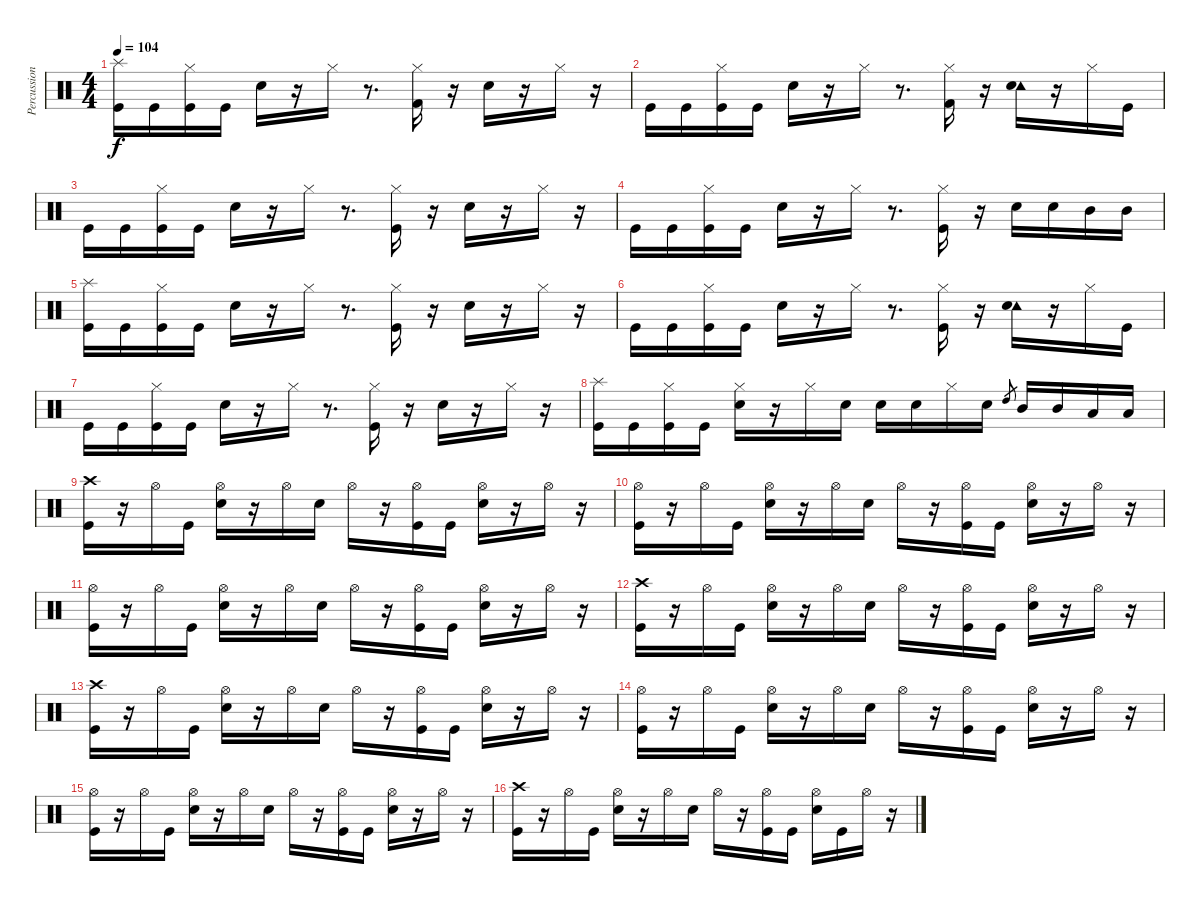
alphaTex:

\track ("Percussions" "Percussion") {instrument percussion}
\staff {score}
\articulation defaults
\ts (4 4)
\tempo 104
\clef neutral
\ks c
("Splash (hit)" "Kick (hit)").16{dy f} "Kick (hit)".16 ("Hi-Hat (closed)" "Kick (hit)").16 "Kick (hit)".16 "Electric Snare (hit)".16 r.16 "Hi-Hat (closed)".16 r.8{d} ("Hi-Hat (closed)" "Kick (hit) 2").16 r.16 "Electric Snare (hit)".16 r.16 "Hi-Hat (closed)".16 r.16 |
"Kick (hit)".16 "Kick (hit)".16 ("Hi-Hat (closed)" "Kick (hit)").16 "Kick (hit)".16 "Electric Snare (hit)".16 r.16 "Hi-Hat (closed)".16 r.8{d} ("Hi-Hat (closed)" "Kick (hit) 2").16 r.16 ("Tambourine (hit)" "Electric Snare (hit)").16 r.16 "Hi-Hat (closed)".16 "Kick (hit)".16 |
"Kick (hit)".16 "Kick (hit)".16 ("Hi-Hat (closed)" "Kick (hit)").16 "Kick (hit)".16 "Electric Snare (hit)".16 r.16 "Hi-Hat (closed)".16 r.8{d} ("Hi-Hat (closed)" "Kick (hit)").16 r.16 "Electric Snare (hit)".16 r.16 "Hi-Hat (closed)".16 r.16 |
"Kick (hit)".16 "Kick (hit)".16 ("Hi-Hat (closed)" "Kick (hit)").16 "Kick (hit)".16 "Electric Snare (hit)".16 r.16 "Hi-Hat (closed)".16 r.8{d} ("Hi-Hat (closed)" "Kick (hit)").16 r.16 "Electric Snare (hit)".16 "Electric Snare (hit)".16 "Mid Tom (hit)".16 "Mid Tom (hit)".16 |
("Splash (hit)" "Kick (hit)").16 "Kick (hit)".16 ("Hi-Hat (closed)" "Kick (hit)").16 "Kick (hit)".16 "Electric Snare (hit)".16 r.16 "Hi-Hat (closed)".16 r.8{d} ("Hi-Hat (closed)" "Kick (hit)").16 r.16 "Electric Snare (hit)".16 r.16 "Hi-Hat (closed)".16 r.16 |
"Kick (hit)".16 "Kick (hit)".16 ("Hi-Hat (closed)" "Kick (hit)").16 "Kick (hit)".16 "Electric Snare (hit)".16 r.16 "Hi-Hat (closed)".16 r.8{d} ("Hi-Hat (closed)" "Kick (hit)").16 r.16 ("Tambourine (hit)" "Electric Snare (hit)").16 r.16 "Hi-Hat (closed)".16 "Kick (hit)".16 |
"Kick (hit)".16 "Kick (hit)".16 ("Hi-Hat (closed)" "Kick (hit)").16 "Kick (hit)".16 "Electric Snare (hit)".16 r.16 "Hi-Hat (closed)".16 r.8{d} ("Hi-Hat (closed)" "Kick (hit)").16 r.16 "Electric Snare (hit)".16 r.16 "Hi-Hat (closed)".16 r.16 |
("Splash (hit)" "Kick (hit)").16 "Kick (hit)".16 ("Hi-Hat (closed)" "Kick (hit)").16 "Kick (hit)".16 ("Hi-Hat (closed)" "Electric Snare (hit)").16 r.16 "Hi-Hat (closed)".16 "Electric Snare (hit)".16 "Electric Snare (hit)".16 "Electric Snare (hit)".16 "Hi-Hat (closed)".16 "Electric Snare (hit)".16 "High Tom (hit)".8{gr} "Mid Tom (hit)".16 "Mid Tom (hit)".16 "Low Tom (hit)".16 "Low Tom (hit)".16 |
("Crash high (hit)" "Kick (hit)").16 r.16 "Hi-Hat (open)".16 "Kick (hit)".16 ("Hi-Hat (open)" "Electric Snare (hit)").16 r.16 "Hi-Hat (open)".16 "Electric Snare (hit)".16 "Hi-Hat (open)".16 r.16 ("Hi-Hat (open)" "Kick (hit)").16 "Kick (hit)".16 ("Hi-Hat (open)" "Electric Snare (hit)").16 r.16 "Hi-Hat (open)".16 r.16 |
("Hi-Hat (open)" "Kick (hit)").16 r.16 "Hi-Hat (open)".16 "Kick (hit)".16 ("Hi-Hat (open)" "Electric Snare (hit)").16 r.16 "Hi-Hat (open)".16 "Electric Snare (hit)".16 "Hi-Hat (open)".16 r.16 ("Hi-Hat (open)" "Kick (hit)").16 "Kick (hit)".16 ("Hi-Hat (open)" "Electric Snare (hit)").16 r.16 "Hi-Hat (open)".16 r.16 |
("Hi-Hat (open)" "Kick (hit)").16 r.16 "Hi-Hat (open)".16 "Kick (hit)".16 ("Hi-Hat (open)" "Electric Snare (hit)").16 r.16 "Hi-Hat (open)".16 "Electric Snare (hit)".16 "Hi-Hat (open)".16 r.16 ("Hi-Hat (open)" "Kick (hit)").16 "Kick (hit)".16 ("Hi-Hat (open)" "Electric Snare (hit)").16 r.16 "Hi-Hat (open)".16 r.16 |
("Crash high (hit)" "Kick (hit)").16 r.16 "Hi-Hat (open)".16 "Kick (hit)".16 ("Hi-Hat (open)" "Electric Snare (hit)").16 r.16 "Hi-Hat (open)".16 "Electric Snare (hit)".16 "Hi-Hat (open)".16 r.16 ("Hi-Hat (open)" "Kick (hit)").16 "Kick (hit)".16 ("Hi-Hat (open)" "Electric Snare (hit)").16 r.16 "Hi-Hat (open)".16 r.16 |
("Crash high (hit)" "Kick (hit)").16 r.16 "Hi-Hat (open)".16 "Kick (hit)".16 ("Hi-Hat (open)" "Electric Snare (hit)").16 r.16 "Hi-Hat (open)".16 "Electric Snare (hit)".16 "Hi-Hat (open)".16 r.16 ("Hi-Hat (open)" "Kick (hit)").16 "Kick (hit)".16 ("Hi-Hat (open)" "Electric Snare (hit)").16 r.16 "Hi-Hat (open)".16 r.16 |
("Hi-Hat (open)" "Kick (hit)").16 r.16 "Hi-Hat (open)".16 "Kick (hit)".16 ("Hi-Hat (open)" "Electric Snare (hit)").16 r.16 "Hi-Hat (open)".16 "Electric Snare (hit)".16 "Hi-Hat (open)".16 r.16 ("Hi-Hat (open)" "Kick (hit)").16 "Kick (hit)".16 ("Hi-Hat (open)" "Electric Snare (hit)").16 r.16 "Hi-Hat (open)".16 r.16 |
("Hi-Hat (open)" "Kick (hit)").16 r.16 "Hi-Hat (open)".16 "Kick (hit)".16 ("Hi-Hat (open)" "Electric Snare (hit)").16 r.16 "Hi-Hat (open)".16 "Electric Snare (hit)".16 "Hi-Hat (open)".16 r.16 ("Hi-Hat (open)" "Kick (hit)").16 "Kick (hit)".16 ("Hi-Hat (open)" "Electric Snare (hit)").16 r.16 "Hi-Hat (open)".16 r.16 |
("Crash high (hit)" "Kick (hit)").16 r.16 "Hi-Hat (open)".16 "Kick (hit)".16 ("Hi-Hat (open)" "Electric Snare (hit)").16 r.16 "Hi-Hat (open)".16 "Electric Snare (hit)".16 "Hi-Hat (open)".16 r.16 ("Hi-Hat (open)" "Kick (hit)").16 "Kick (hit)".16 ("Hi-Hat (open)" "Electric Snare (hit)").16 "Kick (hit)".16 "Hi-Hat (open)".16 r.16
